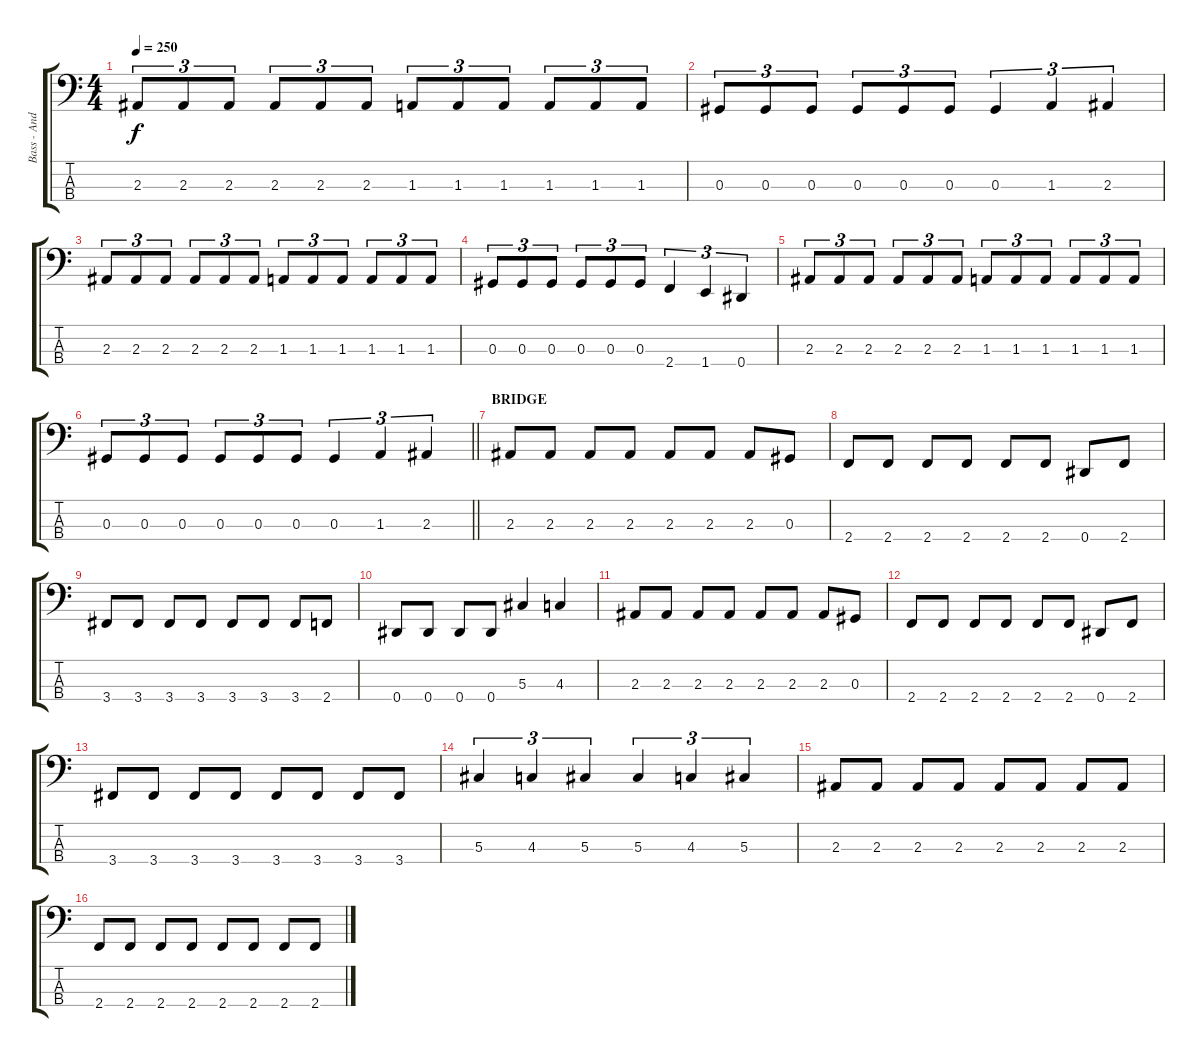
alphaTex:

\track ("Bass - Andre Hartoonian" "Bass - And") {instrument slapbass2}
\staff {score tabs}
\tuning (Gb2 Db2 Ab1 Eb1) {hide}
\ts (4 4)
\tempo 250
\clef f4
\ks c
2.3.8{tu (3 2) dy f} 2.3.8{tu (3 2)} 2.3.8{tu (3 2)} 2.3.8{tu (3 2)} 2.3.8{tu (3 2)} 2.3.8{tu (3 2)} 1.3.8{tu (3 2)} 1.3.8{tu (3 2)} 1.3.8{tu (3 2)} 1.3.8{tu (3 2)} 1.3.8{tu (3 2)} 1.3.8{tu (3 2)} |
0.3.8{tu (3 2)} 0.3.8{tu (3 2)} 0.3.8{tu (3 2)} 0.3.8{tu (3 2)} 0.3.8{tu (3 2)} 0.3.8{tu (3 2)} 0.3.4{tu (3 2)} 1.3.4{tu (3 2)} 2.3.4{tu (3 2)} |
2.3.8{tu (3 2)} 2.3.8{tu (3 2)} 2.3.8{tu (3 2)} 2.3.8{tu (3 2)} 2.3.8{tu (3 2)} 2.3.8{tu (3 2)} 1.3.8{tu (3 2)} 1.3.8{tu (3 2)} 1.3.8{tu (3 2)} 1.3.8{tu (3 2)} 1.3.8{tu (3 2)} 1.3.8{tu (3 2)} |
0.3.8{tu (3 2)} 0.3.8{tu (3 2)} 0.3.8{tu (3 2)} 0.3.8{tu (3 2)} 0.3.8{tu (3 2)} 0.3.8{tu (3 2)} 2.4.4{tu (3 2)} 1.4.4{tu (3 2)} 0.4.4{tu (3 2)} |
2.3.8{tu (3 2)} 2.3.8{tu (3 2)} 2.3.8{tu (3 2)} 2.3.8{tu (3 2)} 2.3.8{tu (3 2)} 2.3.8{tu (3 2)} 1.3.8{tu (3 2)} 1.3.8{tu (3 2)} 1.3.8{tu (3 2)} 1.3.8{tu (3 2)} 1.3.8{tu (3 2)} 1.3.8{tu (3 2)} |
\barLineRight lightlight
0.3.8{tu (3 2)} 0.3.8{tu (3 2)} 0.3.8{tu (3 2)} 0.3.8{tu (3 2)} 0.3.8{tu (3 2)} 0.3.8{tu (3 2)} 0.3.4{tu (3 2)} 1.3.4{tu (3 2)} 2.3.4{tu (3 2)} |
\section ("" "BRIDGE")
2.3.8 2.3.8 2.3.8 2.3.8 2.3.8 2.3.8 2.3.8 0.3.8 |
2.4.8 2.4.8 2.4.8 2.4.8 2.4.8 2.4.8 0.4.8 2.4.8 |
3.4.8 3.4.8 3.4.8 3.4.8 3.4.8 3.4.8 3.4.8 2.4.8 |
0.4.8 0.4.8 0.4.8 0.4.8 5.3.4 4.3.4 |
2.3.8 2.3.8 2.3.8 2.3.8 2.3.8 2.3.8 2.3.8 0.3.8 |
2.4.8 2.4.8 2.4.8 2.4.8 2.4.8 2.4.8 0.4.8 2.4.8 |
3.4.8 3.4.8 3.4.8 3.4.8 3.4.8 3.4.8 3.4.8 3.4.8 |
5.3.4{tu (3 2)} 4.3.4{tu (3 2)} 5.3.4{tu (3 2)} 5.3.4{tu (3 2)} 4.3.4{tu (3 2)} 5.3.4{tu (3 2)} |
2.3.8 2.3.8 2.3.8 2.3.8 2.3.8 2.3.8 2.3.8 2.3.8 |
2.4.8 2.4.8 2.4.8 2.4.8 2.4.8 2.4.8 2.4.8 2.4.8
